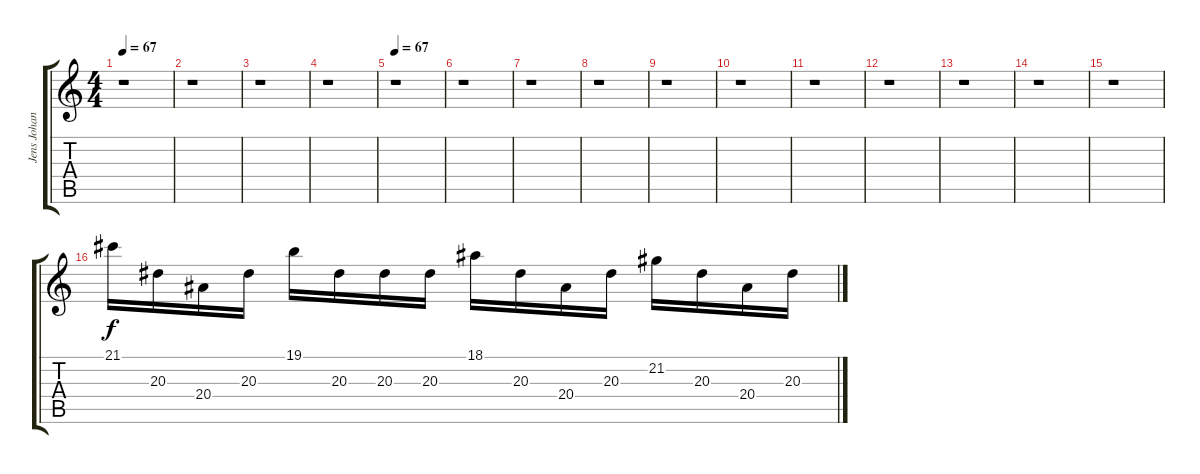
\track ("Jens Johansson" "Jens Johan") {instrument acousticgrandpiano}
\staff {score tabs}
\tuning (E4 B3 G3 D3 A2 E2) {hide}
\ts (4 4)
\tempo 67
\clef g2
\ks c
r.1{dy f} |
r.1 |
r.1 |
r.1 |
\tempo 67
r.1 |
r.1 |
r.1 |
r.1 |
r.1 |
r.1 |
r.1 |
r.1 |
r.1 |
r.1 |
r.1 |
21.1.16 20.3.16 20.4.16 20.3.16 19.1.16 20.3.16 20.3.16 20.3.16 18.1.16 20.3.16 20.4.16 20.3.16 21.2.16 20.3.16 20.4.16 20.3.16
